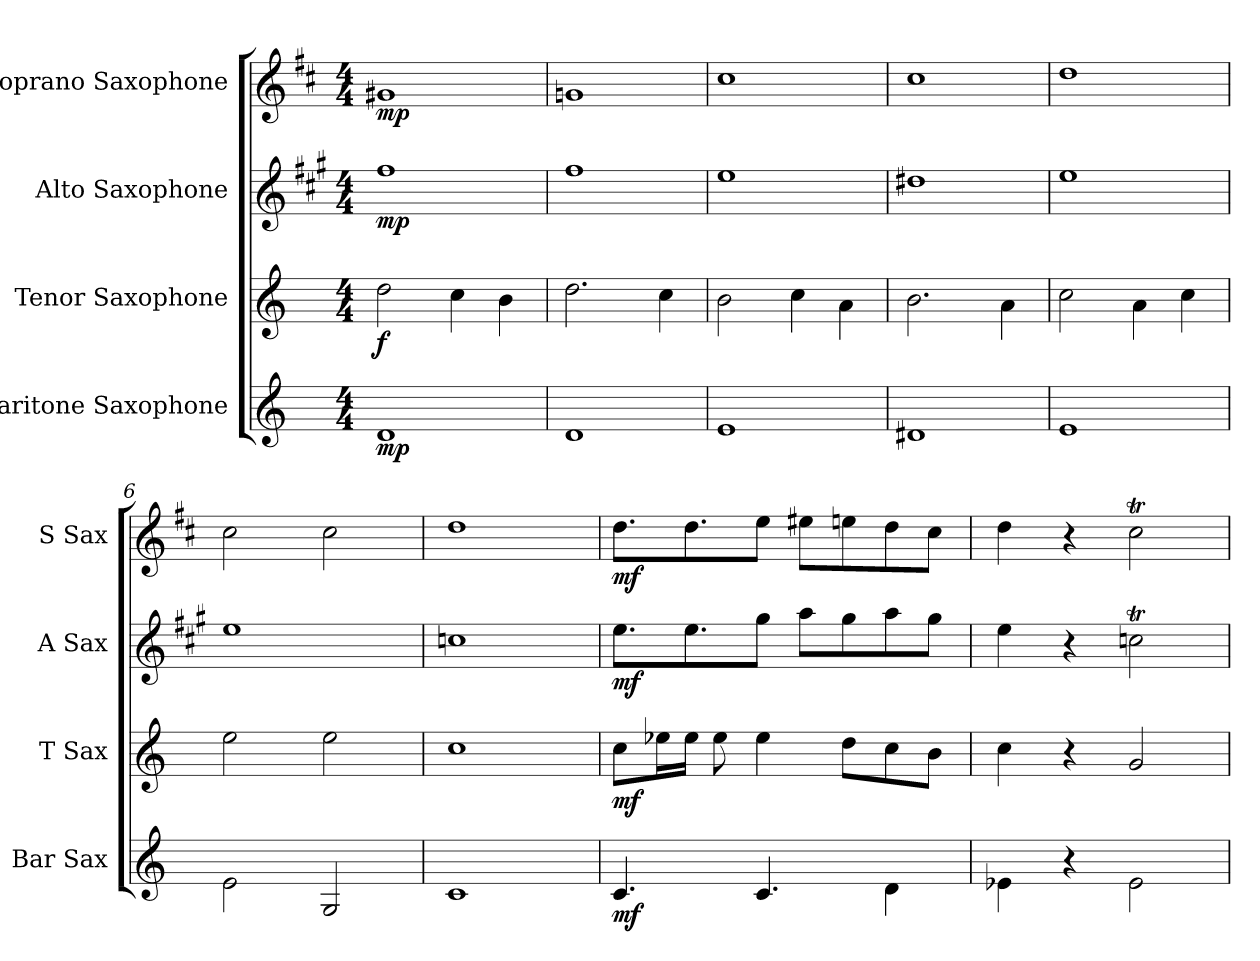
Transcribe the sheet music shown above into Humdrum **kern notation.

**kern	**dynam	**kern	**dynam	**kern	**dynam	**kern	**dynam
*part4	*part4	*part3	*part3	*part2	*part2	*part1	*part1
*staff4	*staff4	*staff3	*staff3	*staff2	*staff2	*staff1	*staff1
*I"Baritone Saxophone	*	*I"Tenor Saxophone	*	*I"Alto Saxophone	*	*I"Soprano Saxophone	*
*I'Bar Sax	*	*I'T Sax	*	*I'A Sax	*	*I'S Sax	*
*clefG2	*	*clefG2	*	*clefG2	*	*clefG2	*
*ITrd12c21	*	*ITrd8c14	*	*ITrd5c9	*	*ITrd1c2	*
*k[]	*	*k[]	*	*k[]	*	*k[]	*
*M4/4	*	*M4/4	*	*M4/4	*	*M4/4	*
*MM72	*	*MM72	*	*MM72	*	*MM72	*
=1	=1	=1	=1	=1	=1	=1	=1
!	!LO:DY:b	!	!LO:DY:b	!	!LO:DY:b	!	!LO:DY:b
1D	mp	2d\	f	1a	mp	1f#X	mp
.	.	4c\	.	.	.	.	.
.	.	4B\	.	.	.	.	.
=2	=2	=2	=2	=2	=2	=2	=2
1D	.	2.d\	.	1a	.	1fn	.
.	.	4c\	.	.	.	.	.
=3	=3	=3	=3	=3	=3	=3	=3
1E	.	2B\	.	1g	.	1b	.
.	.	4c\	.	.	.	.	.
.	.	4A\	.	.	.	.	.
=4	=4	=4	=4	=4	=4	=4	=4
1D#X	.	2.B\	.	1f#X	.	1b	.
.	.	4A\	.	.	.	.	.
=5	=5	=5	=5	=5	=5	=5	=5
1E	.	2c\	.	1g	.	1cc	.
.	.	4A\	.	.	.	.	.
.	.	4c\	.	.	.	.	.
=6	=6	=6	=6	=6	=6	=6	=6
2E\	.	2e\	.	1g	.	2b\	.
2GG/	.	2e\	.	.	.	2b\	.
=7	=7	=7	=7	=7	=7	=7	=7
1C	.	1c	.	1e-X	.	1cc	.
!!LO:LB:g=z
=8	=8	=8	=8	=8	=8	=8	=8
*	*	*	*	*	*	*MM130	*
!	!LO:DY:b	!	!LO:DY:b	!	!LO:DY:b	!	!LO:DY:b
4.C/	mf	8c\L	mf	8.g\L	mf	8.cc\L	mf
.	.	16e-X\L	.	.	.	.	.
.	.	16e-\JJ	.	8.g\	.	8.cc\	.
.	.	8e-\	.	.	.	.	.
4.C/	.	4e-\	.	8b\J	.	8dd\J	.
.	.	.	.	8cc\L	.	8dd#X\L	.
.	.	8d\L	.	8b\	.	8ddn\	.
4D\	.	8c\	.	8cc\	.	8cc\	.
.	.	8B\J	.	8b\J	.	8b\J	.
=9	=9	=9	=9	=9	=9	=9	=9
4E-X\	.	4c\	.	4g\	.	4cc\	.
4r	.	4r	.	4r	.	4r	.
2E-\	.	2G/	.	2e-XT\	.	2bt\	.
=	=	=	=	=	=	=	=
*-	*-	*-	*-	*-	*-	*-	*-
